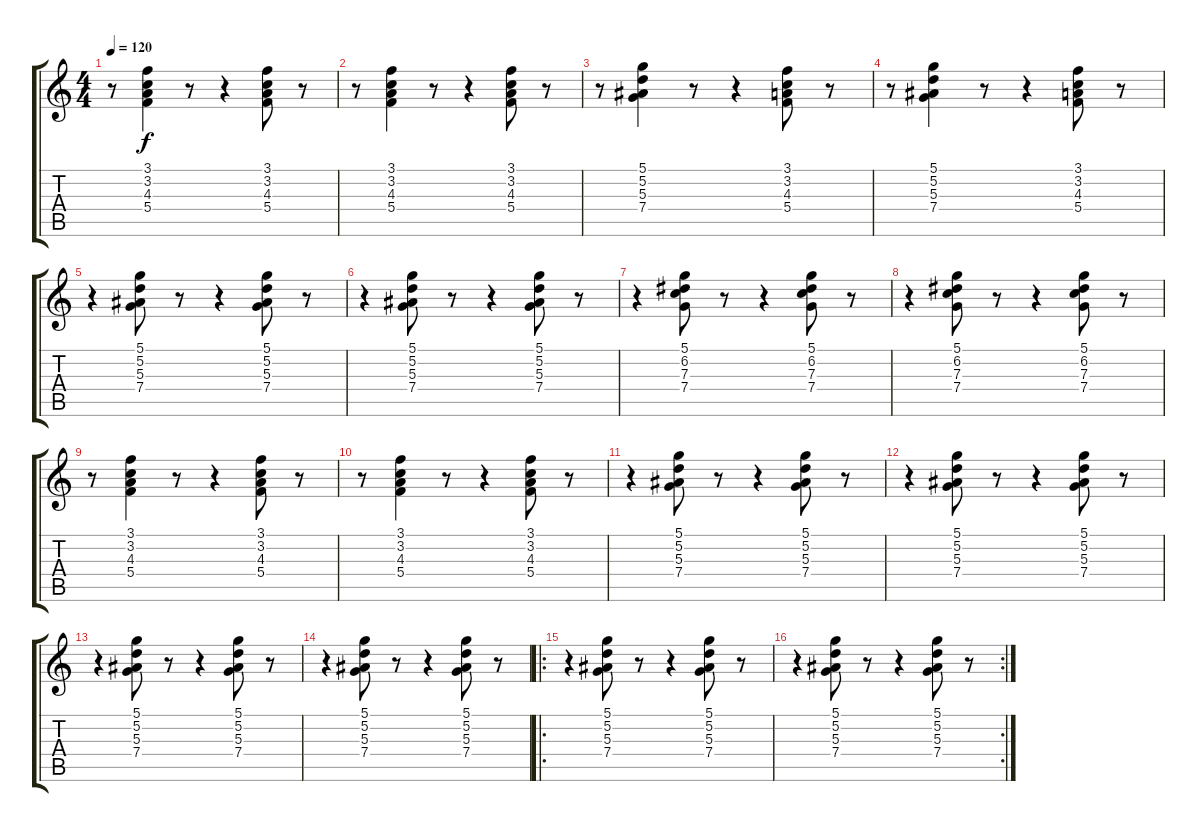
\track "" {instrument acousticguitarsteel}
\staff {score tabs}
\tuning (D4 A3 F3 C3 G2 D2) {hide}
\ts (4 4)
\tempo 120
\clef g2
\ks c
r.8{dy f} (3.1 3.2 4.3 5.4).4 r.8 r.4 (3.1 3.2 4.3 5.4).8 r.8 |
r.8 (3.1 3.2 4.3 5.4).4 r.8 r.4 (3.1 3.2 4.3 5.4).8 r.8 |
r.8 (5.1 5.2 5.3 7.4).4 r.8 r.4 (3.1 3.2 4.3 5.4).8 r.8 |
r.8 (5.1 5.2 5.3 7.4).4 r.8 r.4 (3.1 3.2 4.3 5.4).8 r.8 |
r.4 (5.1 5.2 5.3 7.4).8 r.8 r.4 (5.1 5.2 5.3 7.4).8 r.8 |
r.4 (5.1 5.2 5.3 7.4).8 r.8 r.4 (5.1 5.2 5.3 7.4).8 r.8 |
r.4 (5.1 6.2 7.3 7.4).8 r.8 r.4 (5.1 6.2 7.3 7.4).8 r.8 |
r.4 (5.1 6.2 7.3 7.4).8 r.8 r.4 (5.1 6.2 7.3 7.4).8 r.8 |
r.8 (3.1 3.2 4.3 5.4).4 r.8 r.4 (3.1 3.2 4.3 5.4).8 r.8 |
r.8 (3.1 3.2 4.3 5.4).4 r.8 r.4 (3.1 3.2 4.3 5.4).8 r.8 |
r.4 (5.1 5.2 5.3 7.4).8 r.8 r.4 (5.1 5.2 5.3 7.4).8 r.8 |
r.4 (5.1 5.2 5.3 7.4).8 r.8 r.4 (5.1 5.2 5.3 7.4).8 r.8 |
r.4 (5.1 5.2 5.3 7.4).8 r.8 r.4 (5.1 5.2 5.3 7.4).8 r.8 |
r.4 (5.1 5.2 5.3 7.4).8 r.8 r.4 (5.1 5.2 5.3 7.4).8 r.8 |
\ro
r.4 (5.1 5.2 5.3 7.4).8 r.8 r.4 (5.1 5.2 5.3 7.4).8 r.8 |
\rc 2
r.4 (5.1 5.2 5.3 7.4).8 r.8 r.4 (5.1 5.2 5.3 7.4).8 r.8
